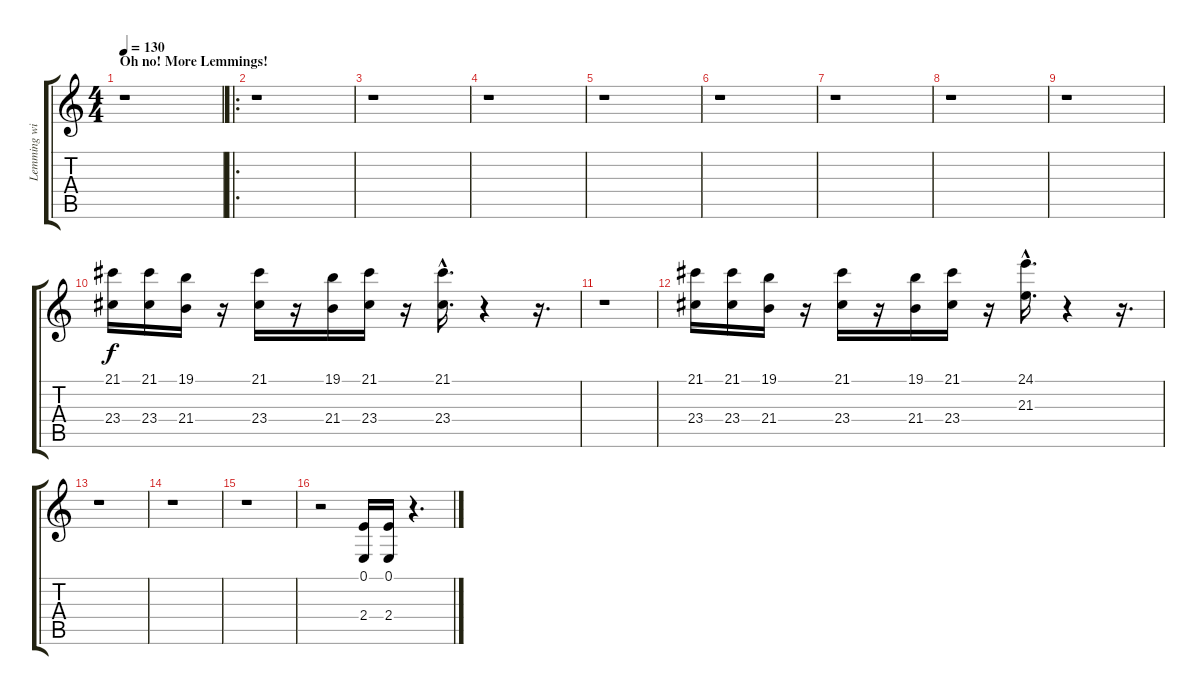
\track ("Lemming with Keyboard / Guitar 3" "Lemming wi") {instrument acousticgrandpiano}
\staff {score tabs}
\tuning (E4 B3 G3 D3 A2 E2) {hide}
\ts (4 4)
\section ("" "Oh no! More Lemmings!")
\tempo 130
\clef g2
\ks c
r.1{dy f instrument acousticgrandpiano} |
\ro
r.1 |
r.1 |
r.1 |
r.1 |
r.1 |
r.1 |
r.1 |
r.1 |
(21.1 23.4).16{instrument lead2sawtooth} (21.1 23.4).16 (19.1 21.4).16 r.16 (21.1 23.4).16 r.16 (19.1 21.4).16 (21.1 23.4).16 r.16 (21.1{hac} 23.4{hac}).16{d} r.4 r.16{d} |
r.1 |
(21.1 23.4).16 (21.1 23.4).16 (19.1 21.4).16 r.16 (21.1 23.4).16 r.16 (19.1 21.4).16 (21.1 23.4).16 r.16 (24.1{hac} 21.3{hac}).16{d} r.4 r.16{d} |
r.1 |
r.1 |
r.1 |
r.2 (0.1 2.4).16 (0.1 2.4).16 r.4{d}
